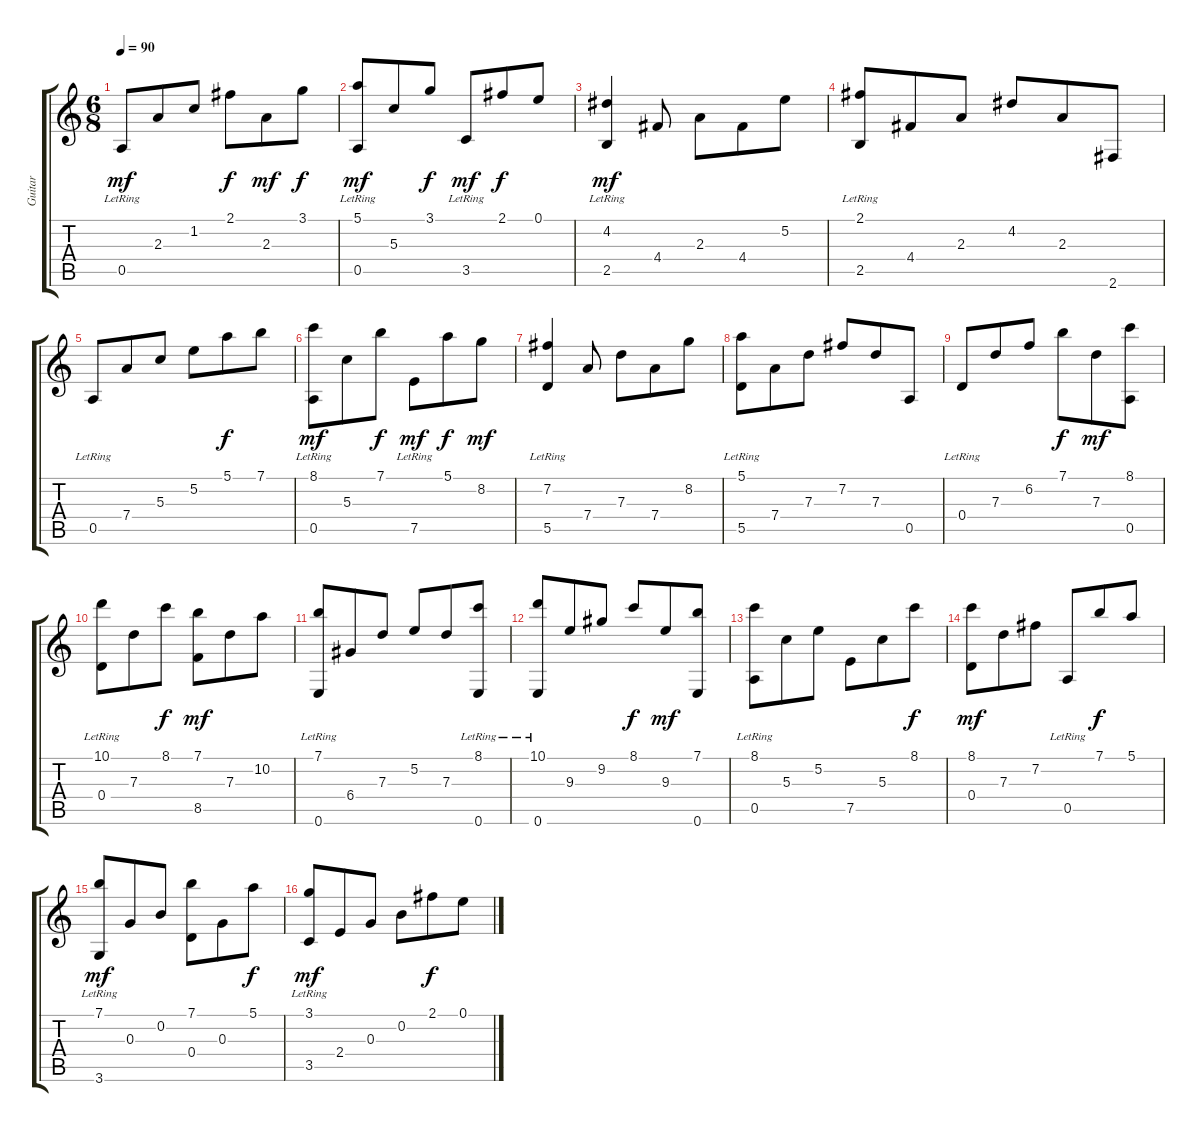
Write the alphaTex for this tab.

\track ("Guitar" "Guitar") {instrument acousticguitarnylon}
\staff {score tabs}
\tuning (E4 B3 G3 D3 A2 E2) {hide}
\ts (6 8)
\tempo 90
\clef g2
\ks c
0.5{lr}.8{dy mf} 2.3.8 1.2.8 2.1.8{dy f} 2.3.8{dy mf} 3.1.8{dy f} |
(5.1 0.5{lr}).8{dy mf} 5.3.8 3.1.8{dy f} 3.5{lr}.8{dy mf} 2.1.8{dy f} 0.1.8 |
(4.2 2.5{lr}).4{dy mf} 4.4.8 2.3.8 4.4.8 5.2.8 |
(2.1 2.5{lr}).8 4.4.8 2.3.8 4.2.8 2.3.8 2.6.8 |
0.5{lr}.8 7.4.8 5.3.8 5.2.8 5.1.8{dy f} 7.1.8 |
(8.1 0.5{lr}).8{dy mf} 5.3.8 7.1.8{dy f} 7.5{lr}.8{dy mf} 5.1.8{dy f} 8.2.8{dy mf} |
(7.2 5.5{lr}).4 7.4.8 7.3.8 7.4.8 8.2.8 |
(5.1 5.5{lr}).8 7.4.8 7.3.8 7.2.8 7.3.8 0.5.8 |
0.4{lr}.8 7.3.8 6.2.8 7.1.8{dy f} 7.3.8{dy mf} (8.1 0.5).8 |
(10.1 0.4{lr}).8 7.3.8 8.1.8{dy f} (7.1 8.5).8{dy mf} 7.3.8 10.2.8 |
(7.1 0.6{lr}).8 6.4.8 7.3.8 5.2.8 7.3.8 (8.1 0.6{lr}).8 |
(10.1 0.6{lr}).8 9.3.8 9.2.8 8.1.8{dy f} 9.3.8{dy mf} (7.1 0.6).8 |
(8.1 0.5{lr}).8 5.3.8 5.2.8 7.5.8 5.3.8 8.1.8{dy f} |
(8.1 0.4).8{dy mf} 7.3.8 7.2.8 0.5{lr}.8 7.1.8{dy f} 5.1.8 |
(7.1 3.6{lr}).8{dy mf} 0.3.8 0.2.8 (7.1 0.4).8 0.3.8 5.1.8{dy f} |
(3.1 3.5{lr}).8{dy mf} 2.4.8 0.3.8 0.2.8 2.1.8{dy f} 0.1.8
